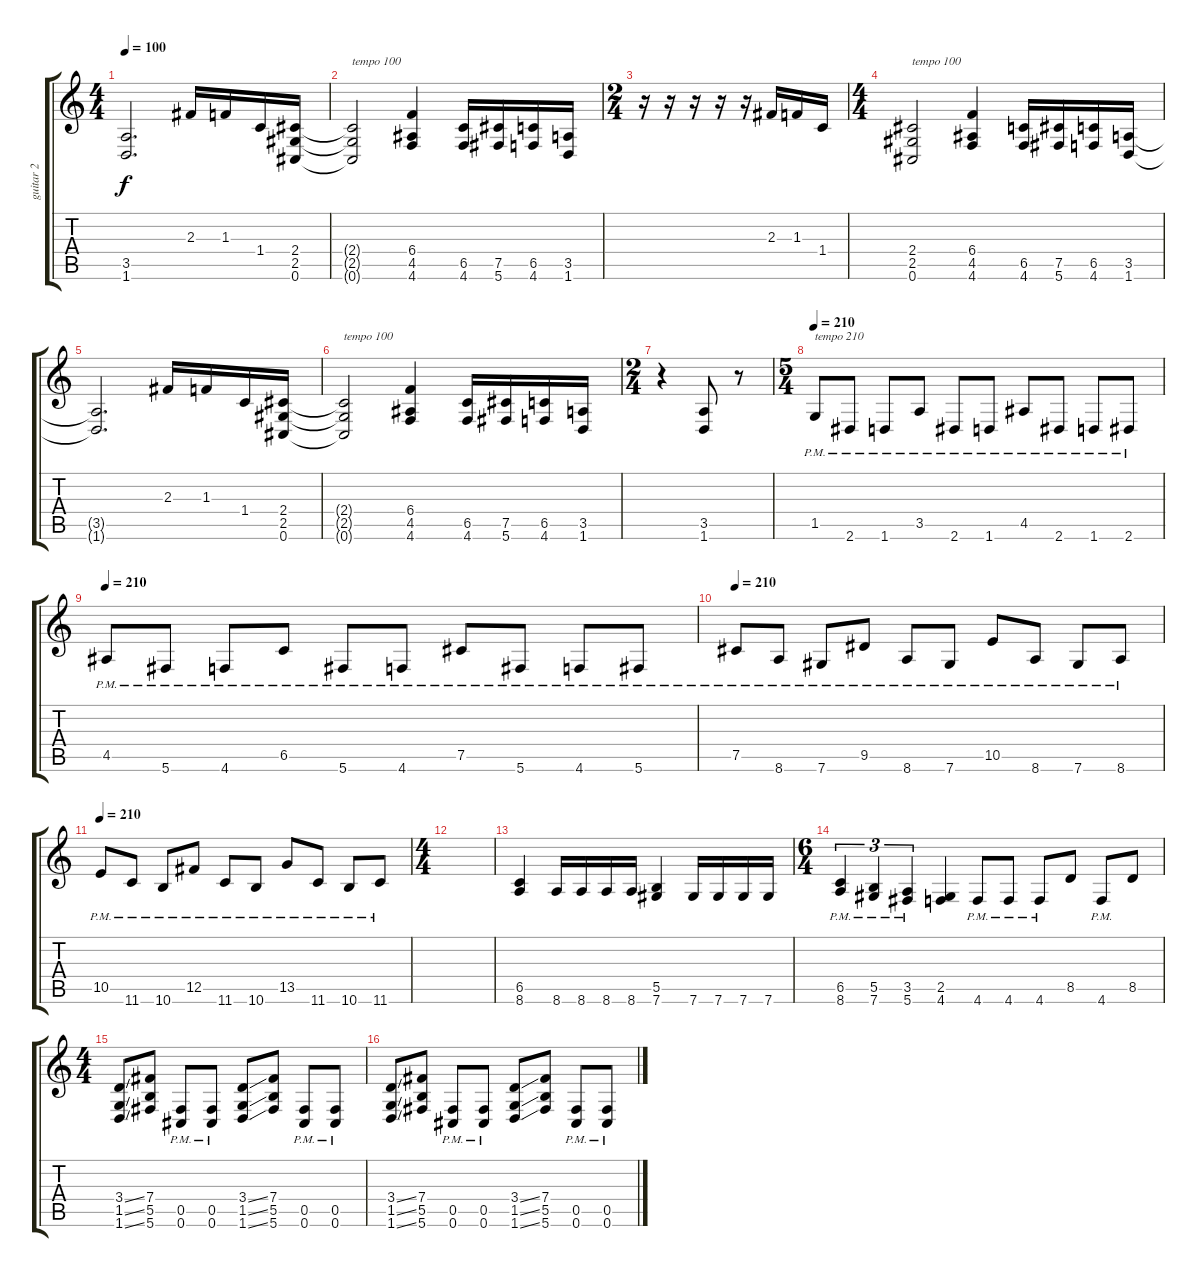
\track ("guitar 2" "guitar 2") {instrument overdrivenguitar}
\staff {score tabs}
\tuning (Db4 Ab3 E3 B2 Gb2 Db2) {hide}
\ts (4 4)
\tempo 100
\clef g2
\ks c
(3.5{t} 1.6{t}).2{d dy f} 2.3.16 1.3.16 1.4.16 (2.4 2.5 0.6).16 |
(2.4{t} 2.5{t} 0.6{t}).2{txt "tempo 100"} (6.4 4.5 4.6).4 (6.5 4.6).16 (7.5 5.6).16 (6.5 4.6).16 (3.5 1.6).16 |
\ts (2 4)
r.16 r.16 r.16 r.16 r.16 2.3.16 1.3.16 1.4.16 |
\ts (4 4)
(2.4 2.5 0.6).2{txt "tempo 100"} (6.4 4.5 4.6).4 (6.5 4.6).16 (7.5 5.6).16 (6.5 4.6).16 (3.5 1.6).16 |
(3.5{t} 1.6{t}).2{d} 2.3.16 1.3.16 1.4.16 (2.4 2.5 0.6).16 |
(2.4{t} 2.5{t} 0.6{t}).2{txt "tempo 100"} (6.4 4.5 4.6).4 (6.5 4.6).16 (7.5 5.6).16 (6.5 4.6).16 (3.5 1.6).16 |
\ts (2 4)
r.4 (3.5 1.6).8 r.8 |
\ts (5 4)
\tempo 210
1.5{pm}.8{txt "tempo 210"} 2.6{pm}.8 1.6{pm}.8 3.5{pm}.8 2.6{pm}.8 1.6{pm}.8 4.5{pm}.8 2.6{pm}.8 1.6{pm}.8 2.6{pm}.8 |
\tempo 210
4.5{pm}.8 5.6{pm}.8 4.6{pm}.8 6.5{pm}.8 5.6{pm}.8 4.6{pm}.8 7.5{pm}.8 5.6{pm}.8 4.6{pm}.8 5.6{pm}.8 |
\tempo 210
7.5{pm}.8 8.6{pm}.8 7.6{pm}.8 9.5{pm}.8 8.6{pm}.8 7.6{pm}.8 10.5{pm}.8 8.6{pm}.8 7.6{pm}.8 8.6{pm}.8 |
\tempo 210
10.5{pm}.8 11.6{pm}.8 10.6{pm}.8 12.5{pm}.8 11.6{pm}.8 10.6{pm}.8 13.5{pm}.8 11.6{pm}.8 10.6{pm}.8 11.6{pm}.8 |
\ts (4 4)
|
(6.5 8.6).4 8.6.16 8.6.16 8.6.16 8.6.16 (5.5 7.6).4 7.6.16 7.6.16 7.6.16 7.6.16 |
\ts (6 4)
(6.5{pm} 8.6{pm}).4{tu (3 2)} (5.5{pm} 7.6{pm}).4{tu (3 2)} (3.5{pm} 5.6{pm}).4{tu (3 2)} (2.5 4.6).4 4.6{pm}.8 4.6{pm}.8 4.6{pm}.8 8.5.8 4.6{pm}.8 8.5.8 |
\ts (4 4)
(3.4{ss} 1.5{ss} 1.6{ss}).8 (7.4 5.5 5.6).8 (0.5{pm} 0.6{pm}).8 (0.5{pm} 0.6{pm}).8 (3.4{ss} 1.5{ss} 1.6{ss}).8 (7.4 5.5 5.6).8 (0.5{pm} 0.6{pm}).8 (0.5{pm} 0.6{pm}).8 |
(3.4{ss} 1.5{ss} 1.6{ss}).8 (7.4 5.5 5.6).8 (0.5{pm} 0.6{pm}).8 (0.5{pm} 0.6{pm}).8 (3.4{ss} 1.5{ss} 1.6{ss}).8 (7.4 5.5 5.6).8 (0.5{pm} 0.6{pm}).8 (0.5{pm} 0.6{pm}).8
